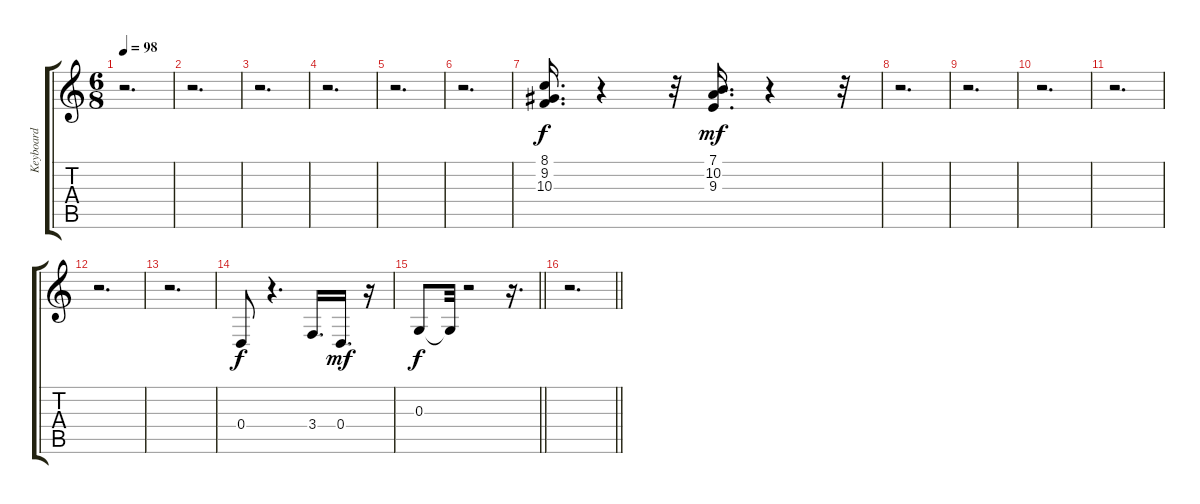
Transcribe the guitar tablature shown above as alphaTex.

\track ("Keyboard" "Keyboard") {instrument sitar}
\staff {score tabs}
\tuning (E4 B3 G3 D3 A2 E2) {hide}
\ts (6 8)
\tempo 98
\clef g2
\ks c
r.2{d dy f} |
r.2{d} |
r.2{d} |
r.2{d} |
r.2{d} |
r.2{d} |
(8.1 9.2 10.3).16{d} r.4 r.32 (7.1 10.2 9.3).16{d dy mf} r.4 r.32 |
r.2{d} |
r.2{d} |
r.2{d} |
r.2{d} |
r.2{d} |
r.2{d} |
0.4.8{dy f} r.4{d} 3.4.16{d} 0.4.16{d dy mf} r.16 |
\barLineRight lightlight
0.3.8{dy f} 0.3{t}.32 r.2 r.16{d} |
\barLineRight lightlight
r.2{d}
